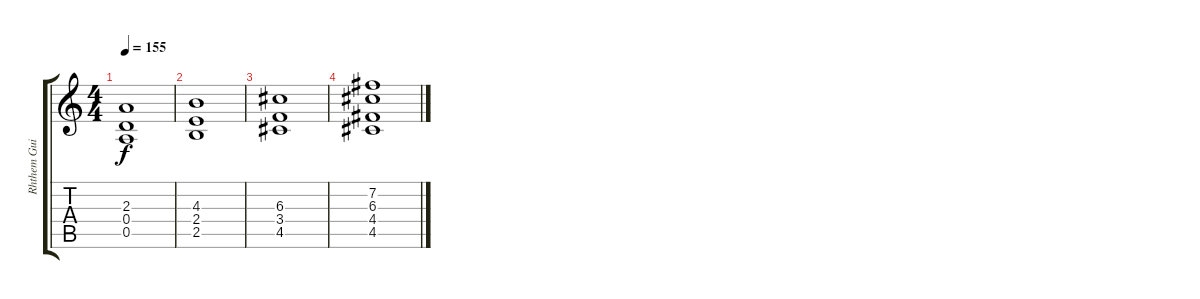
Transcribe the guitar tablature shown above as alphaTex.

\track ("Rhthem Guitar" "Rhthem Gui") {instrument distortionguitar}
\staff {score tabs}
\tuning (E4 B3 G3 D3 A2 E2) {hide}
\ts (4 4)
\tempo 155
\clef g2
\ks c
(2.3 0.4 0.5).1{dy f} |
(4.3 2.4 2.5).1 |
(6.3 3.4 4.5).1 |
(7.2 6.3 4.4 4.5).1
